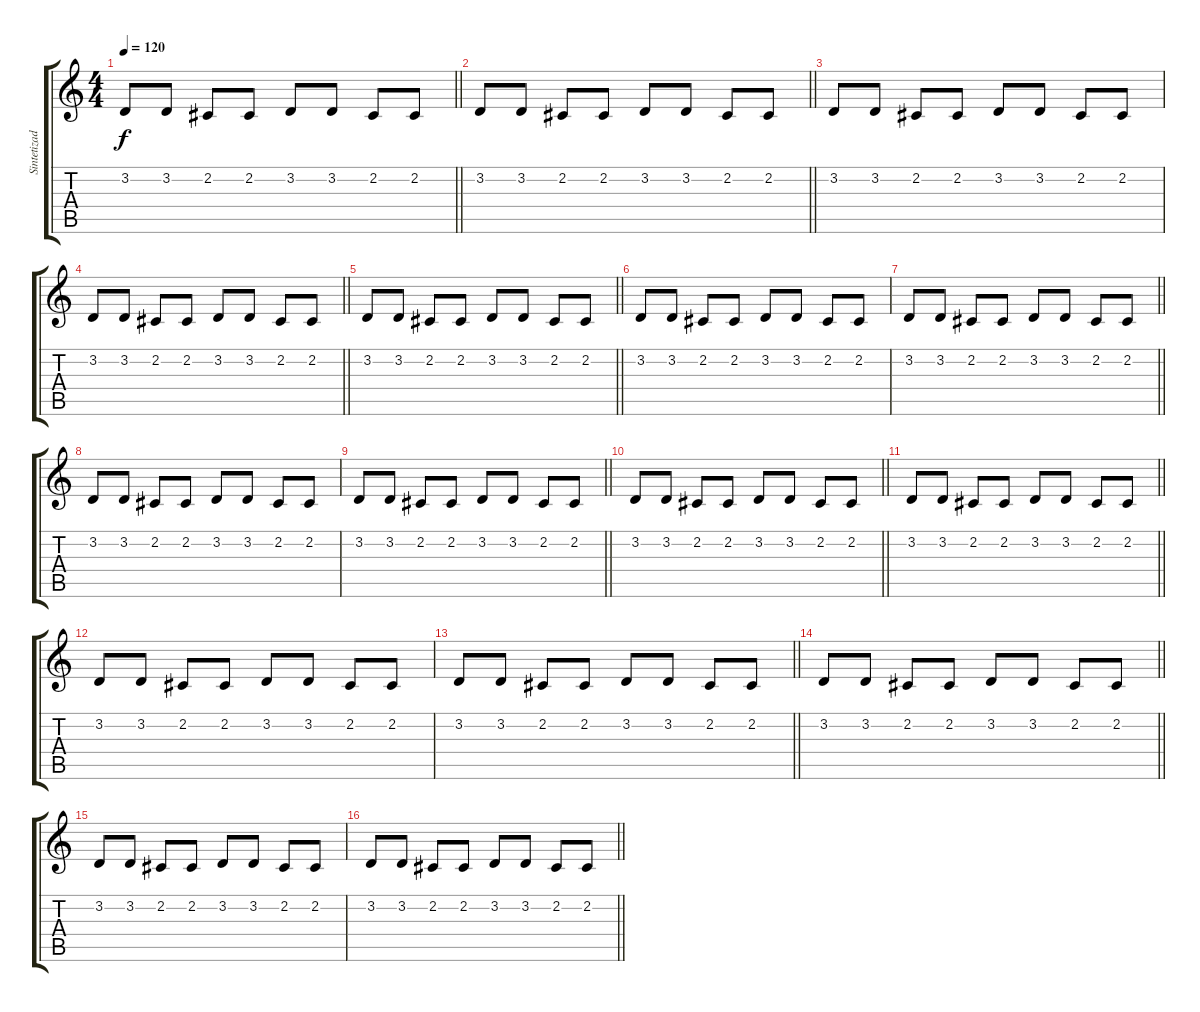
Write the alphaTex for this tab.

\track ("Sintetizador" "Sintetizad") {instrument fiddle}
\staff {score tabs}
\tuning (E4 B3 G3 D3 A2 E2) {hide}
\ts (4 4)
\tempo 120
\clef g2
\barLineRight lightlight
\ks c
3.2.8{dy f} 3.2.8 2.2.8 2.2.8 3.2.8 3.2.8 2.2.8 2.2.8 |
\barLineRight lightlight
3.2.8 3.2.8 2.2.8 2.2.8 3.2.8 3.2.8 2.2.8 2.2.8 |
3.2.8 3.2.8 2.2.8 2.2.8 3.2.8 3.2.8 2.2.8 2.2.8 |
\barLineRight lightlight
3.2.8 3.2.8 2.2.8 2.2.8 3.2.8 3.2.8 2.2.8 2.2.8 |
\barLineRight lightlight
3.2.8 3.2.8 2.2.8 2.2.8 3.2.8 3.2.8 2.2.8 2.2.8 |
3.2.8 3.2.8 2.2.8 2.2.8 3.2.8 3.2.8 2.2.8 2.2.8 |
\barLineRight lightlight
3.2.8 3.2.8 2.2.8 2.2.8 3.2.8 3.2.8 2.2.8 2.2.8 |
3.2.8 3.2.8 2.2.8 2.2.8 3.2.8 3.2.8 2.2.8 2.2.8 |
\barLineRight lightlight
3.2.8 3.2.8 2.2.8 2.2.8 3.2.8 3.2.8 2.2.8 2.2.8 |
\barLineRight lightlight
3.2.8 3.2.8 2.2.8 2.2.8 3.2.8 3.2.8 2.2.8 2.2.8 |
\barLineRight lightlight
3.2.8 3.2.8 2.2.8 2.2.8 3.2.8 3.2.8 2.2.8 2.2.8 |
3.2.8 3.2.8 2.2.8 2.2.8 3.2.8 3.2.8 2.2.8 2.2.8 |
\barLineRight lightlight
3.2.8 3.2.8 2.2.8 2.2.8 3.2.8 3.2.8 2.2.8 2.2.8 |
\barLineRight lightlight
3.2.8 3.2.8 2.2.8 2.2.8 3.2.8 3.2.8 2.2.8 2.2.8 |
3.2.8 3.2.8 2.2.8 2.2.8 3.2.8 3.2.8 2.2.8 2.2.8 |
\barLineRight lightlight
3.2.8 3.2.8 2.2.8 2.2.8 3.2.8 3.2.8 2.2.8 2.2.8
